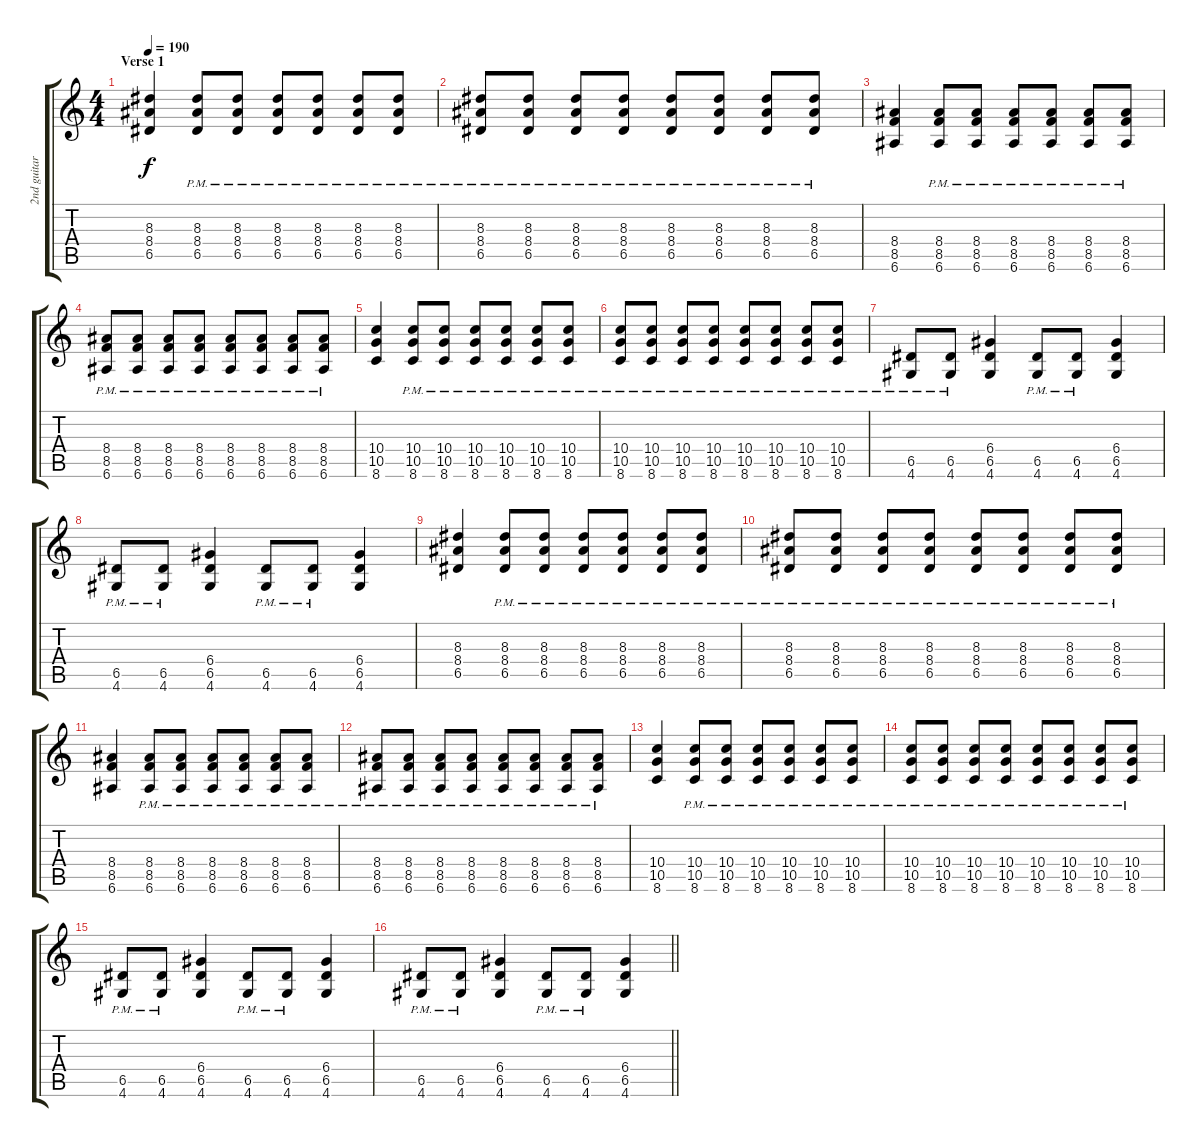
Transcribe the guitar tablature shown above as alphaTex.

\track ("2nd guitar" "2nd guitar") {instrument distortionguitar}
\staff {score tabs}
\tuning (E4 B3 G3 D3 A2 E2) {hide}
\ts (4 4)
\section ("" "Verse 1")
\tempo 190
\clef g2
\ks c
(8.3 8.4 6.5).4{dy f} (8.3{pm} 8.4{pm} 6.5{pm}).8 (8.3{pm} 8.4{pm} 6.5{pm}).8 (8.3{pm} 8.4{pm} 6.5{pm}).8 (8.3{pm} 8.4{pm} 6.5{pm}).8 (8.3{pm} 8.4{pm} 6.5{pm}).8 (8.3{pm} 8.4{pm} 6.5{pm}).8 |
(8.3{pm} 8.4{pm} 6.5{pm}).8 (8.3{pm} 8.4{pm} 6.5{pm}).8 (8.3{pm} 8.4{pm} 6.5{pm}).8 (8.3{pm} 8.4{pm} 6.5{pm}).8 (8.3{pm} 8.4{pm} 6.5{pm}).8 (8.3{pm} 8.4{pm} 6.5{pm}).8 (8.3{pm} 8.4{pm} 6.5{pm}).8 (8.3{pm} 8.4{pm} 6.5{pm}).8 |
(8.4 8.5 6.6).4 (8.4{pm} 8.5{pm} 6.6{pm}).8 (8.4{pm} 8.5{pm} 6.6{pm}).8 (8.4{pm} 8.5{pm} 6.6{pm}).8 (8.4{pm} 8.5{pm} 6.6{pm}).8 (8.4{pm} 8.5{pm} 6.6{pm}).8 (8.4{pm} 8.5{pm} 6.6{pm}).8 |
(8.4{pm} 8.5{pm} 6.6{pm}).8 (8.4{pm} 8.5{pm} 6.6{pm}).8 (8.4{pm} 8.5{pm} 6.6{pm}).8 (8.4{pm} 8.5{pm} 6.6{pm}).8 (8.4{pm} 8.5{pm} 6.6{pm}).8 (8.4{pm} 8.5{pm} 6.6{pm}).8 (8.4{pm} 8.5{pm} 6.6{pm}).8 (8.4{pm} 8.5{pm} 6.6{pm}).8 |
(10.4 10.5 8.6).4 (10.4{pm} 10.5{pm} 8.6{pm}).8 (10.4{pm} 10.5{pm} 8.6{pm}).8 (10.4{pm} 10.5{pm} 8.6{pm}).8 (10.4{pm} 10.5{pm} 8.6{pm}).8 (10.4{pm} 10.5{pm} 8.6{pm}).8 (10.4{pm} 10.5{pm} 8.6{pm}).8 |
(10.4{pm} 10.5{pm} 8.6{pm}).8 (10.4{pm} 10.5{pm} 8.6{pm}).8 (10.4{pm} 10.5{pm} 8.6{pm}).8 (10.4{pm} 10.5{pm} 8.6{pm}).8 (10.4{pm} 10.5{pm} 8.6{pm}).8 (10.4{pm} 10.5{pm} 8.6{pm}).8 (10.4{pm} 10.5{pm} 8.6{pm}).8 (10.4{pm} 10.5{pm} 8.6{pm}).8 |
(6.5{pm} 4.6{pm}).8 (6.5{pm} 4.6{pm}).8 (6.4 6.5 4.6).4 (6.5{pm} 4.6{pm}).8 (6.5{pm} 4.6{pm}).8 (6.4 6.5 4.6).4 |
(6.5{pm} 4.6{pm}).8 (6.5{pm} 4.6{pm}).8 (6.4 6.5 4.6).4 (6.5{pm} 4.6{pm}).8 (6.5{pm} 4.6{pm}).8 (6.4 6.5 4.6).4 |
(8.3 8.4 6.5).4 (8.3{pm} 8.4{pm} 6.5{pm}).8 (8.3{pm} 8.4{pm} 6.5{pm}).8 (8.3{pm} 8.4{pm} 6.5{pm}).8 (8.3{pm} 8.4{pm} 6.5{pm}).8 (8.3{pm} 8.4{pm} 6.5{pm}).8 (8.3{pm} 8.4{pm} 6.5{pm}).8 |
(8.3{pm} 8.4{pm} 6.5{pm}).8 (8.3{pm} 8.4{pm} 6.5{pm}).8 (8.3{pm} 8.4{pm} 6.5{pm}).8 (8.3{pm} 8.4{pm} 6.5{pm}).8 (8.3{pm} 8.4{pm} 6.5{pm}).8 (8.3{pm} 8.4{pm} 6.5{pm}).8 (8.3{pm} 8.4{pm} 6.5{pm}).8 (8.3{pm} 8.4{pm} 6.5{pm}).8 |
(8.4 8.5 6.6).4 (8.4{pm} 8.5{pm} 6.6{pm}).8 (8.4{pm} 8.5{pm} 6.6{pm}).8 (8.4{pm} 8.5{pm} 6.6{pm}).8 (8.4{pm} 8.5{pm} 6.6{pm}).8 (8.4{pm} 8.5{pm} 6.6{pm}).8 (8.4{pm} 8.5{pm} 6.6{pm}).8 |
(8.4{pm} 8.5{pm} 6.6{pm}).8 (8.4{pm} 8.5{pm} 6.6{pm}).8 (8.4{pm} 8.5{pm} 6.6{pm}).8 (8.4{pm} 8.5{pm} 6.6{pm}).8 (8.4{pm} 8.5{pm} 6.6{pm}).8 (8.4{pm} 8.5{pm} 6.6{pm}).8 (8.4{pm} 8.5{pm} 6.6{pm}).8 (8.4{pm} 8.5{pm} 6.6{pm}).8 |
(10.4 10.5 8.6).4 (10.4{pm} 10.5{pm} 8.6{pm}).8 (10.4{pm} 10.5{pm} 8.6{pm}).8 (10.4{pm} 10.5{pm} 8.6{pm}).8 (10.4{pm} 10.5{pm} 8.6{pm}).8 (10.4{pm} 10.5{pm} 8.6{pm}).8 (10.4{pm} 10.5{pm} 8.6{pm}).8 |
(10.4{pm} 10.5{pm} 8.6{pm}).8 (10.4{pm} 10.5{pm} 8.6{pm}).8 (10.4{pm} 10.5{pm} 8.6{pm}).8 (10.4{pm} 10.5{pm} 8.6{pm}).8 (10.4{pm} 10.5{pm} 8.6{pm}).8 (10.4{pm} 10.5{pm} 8.6{pm}).8 (10.4{pm} 10.5{pm} 8.6{pm}).8 (10.4{pm} 10.5{pm} 8.6{pm}).8 |
(6.5{pm} 4.6{pm}).8 (6.5{pm} 4.6{pm}).8 (6.4 6.5 4.6).4 (6.5{pm} 4.6{pm}).8 (6.5{pm} 4.6{pm}).8 (6.4 6.5 4.6).4 |
\barLineRight lightlight
(6.5{pm} 4.6{pm}).8 (6.5{pm} 4.6{pm}).8 (6.4 6.5 4.6).4 (6.5{pm} 4.6{pm}).8 (6.5{pm} 4.6{pm}).8 (6.4 6.5 4.6).4
